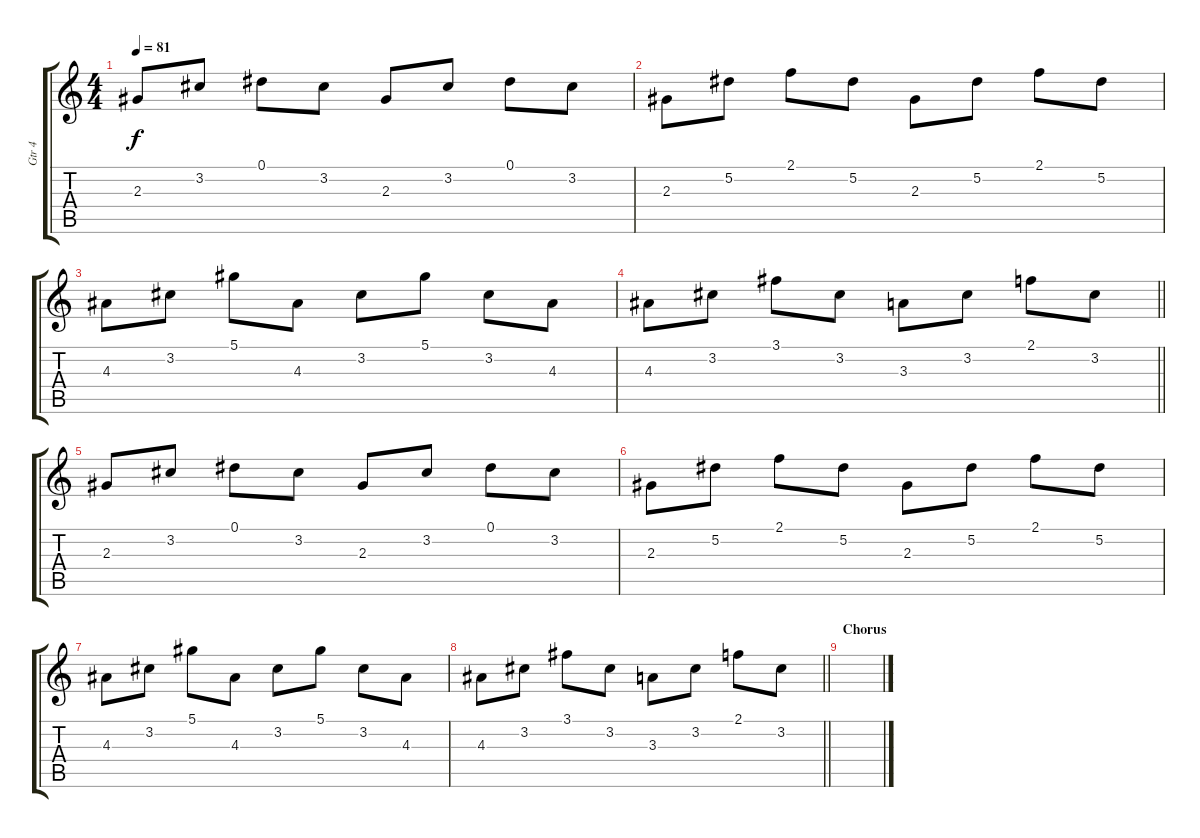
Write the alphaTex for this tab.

\track ("Gtr 4" "Gtr 4") {instrument electricguitarclean}
\staff {score tabs}
\tuning (Eb4 Bb3 Gb3 Db3 Ab2 Eb2) {hide}
\ts (4 4)
\tempo 81
\clef g2
\ks c
2.3.8{dy f} 3.2.8 0.1.8 3.2.8 2.3.8 3.2.8 0.1.8 3.2.8 |
2.3.8 5.2.8 2.1.8 5.2.8 2.3.8 5.2.8 2.1.8 5.2.8 |
4.3.8 3.2.8 5.1.8 4.3.8 3.2.8 5.1.8 3.2.8 4.3.8 |
\barLineRight lightlight
4.3.8 3.2.8 3.1.8 3.2.8 3.3.8 3.2.8 2.1.8 3.2.8 |
2.3.8 3.2.8 0.1.8 3.2.8 2.3.8 3.2.8 0.1.8 3.2.8 |
2.3.8 5.2.8 2.1.8 5.2.8 2.3.8 5.2.8 2.1.8 5.2.8 |
4.3.8 3.2.8 5.1.8 4.3.8 3.2.8 5.1.8 3.2.8 4.3.8 |
\barLineRight lightlight
4.3.8 3.2.8 3.1.8 3.2.8 3.3.8 3.2.8 2.1.8 3.2.8 |
\section ("" "Chorus")
